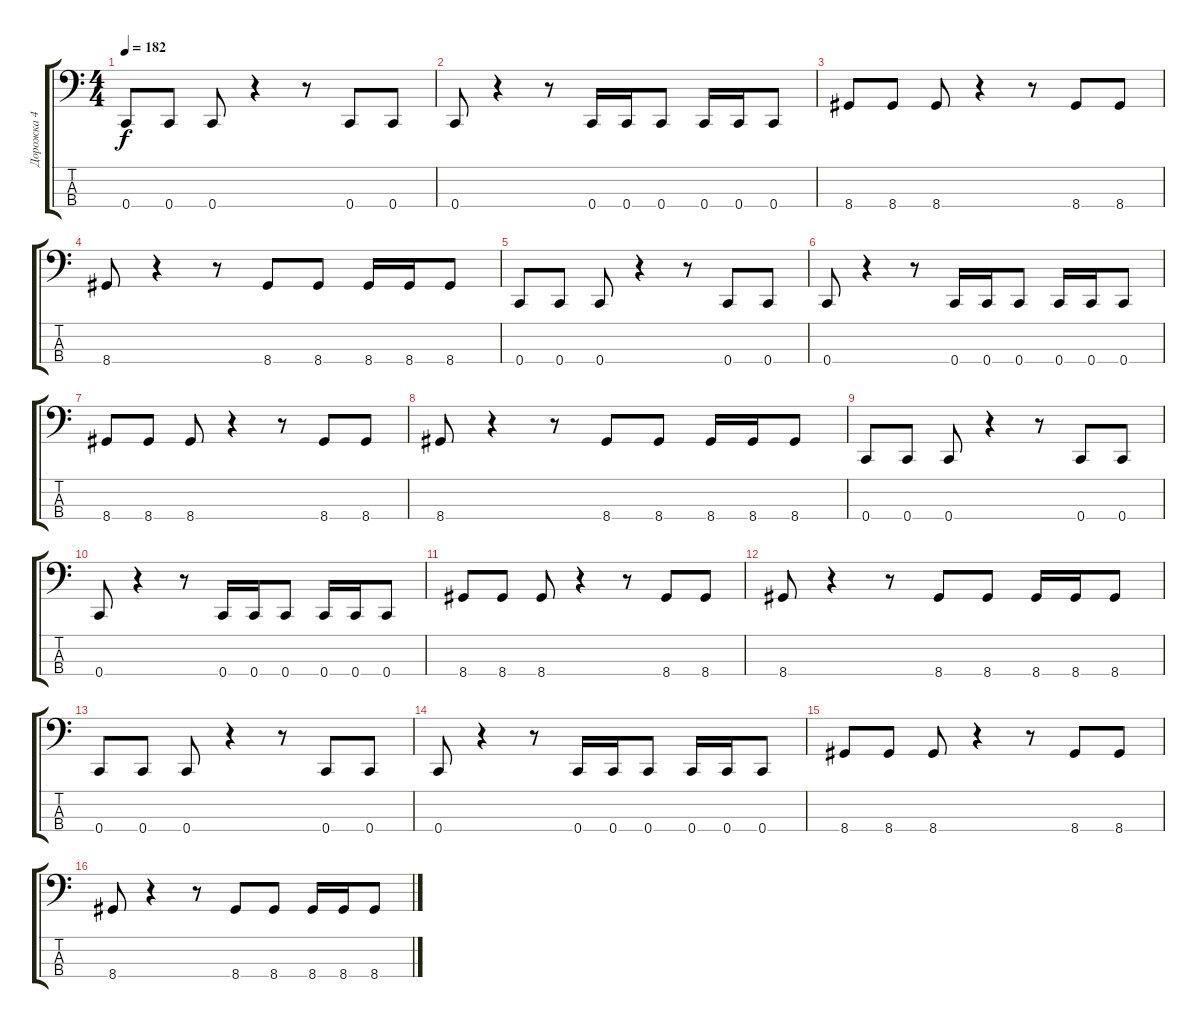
\track ("Дорожка 4" "Дорожка 4") {instrument electricbassfinger}
\staff {score tabs}
\tuning (F2 C2 G1 C1) {hide}
\ts (4 4)
\tempo 182
\clef f4
\ks c
0.4.8{dy f} 0.4.8 0.4.8 r.4 r.8 0.4.8 0.4.8 |
0.4.8 r.4 r.8 0.4.16 0.4.16 0.4.8 0.4.16 0.4.16 0.4.8 |
8.4.8 8.4.8 8.4.8 r.4 r.8 8.4.8 8.4.8 |
8.4.8 r.4 r.8 8.4.8 8.4.8 8.4.16 8.4.16 8.4.8 |
0.4.8 0.4.8 0.4.8 r.4 r.8 0.4.8 0.4.8 |
0.4.8 r.4 r.8 0.4.16 0.4.16 0.4.8 0.4.16 0.4.16 0.4.8 |
8.4.8 8.4.8 8.4.8 r.4 r.8 8.4.8 8.4.8 |
8.4.8 r.4 r.8 8.4.8 8.4.8 8.4.16 8.4.16 8.4.8 |
0.4.8 0.4.8 0.4.8 r.4 r.8 0.4.8 0.4.8 |
0.4.8 r.4 r.8 0.4.16 0.4.16 0.4.8 0.4.16 0.4.16 0.4.8 |
8.4.8 8.4.8 8.4.8 r.4 r.8 8.4.8 8.4.8 |
8.4.8 r.4 r.8 8.4.8 8.4.8 8.4.16 8.4.16 8.4.8 |
0.4.8 0.4.8 0.4.8 r.4 r.8 0.4.8 0.4.8 |
0.4.8 r.4 r.8 0.4.16 0.4.16 0.4.8 0.4.16 0.4.16 0.4.8 |
8.4.8 8.4.8 8.4.8 r.4 r.8 8.4.8 8.4.8 |
8.4.8 r.4 r.8 8.4.8 8.4.8 8.4.16 8.4.16 8.4.8
